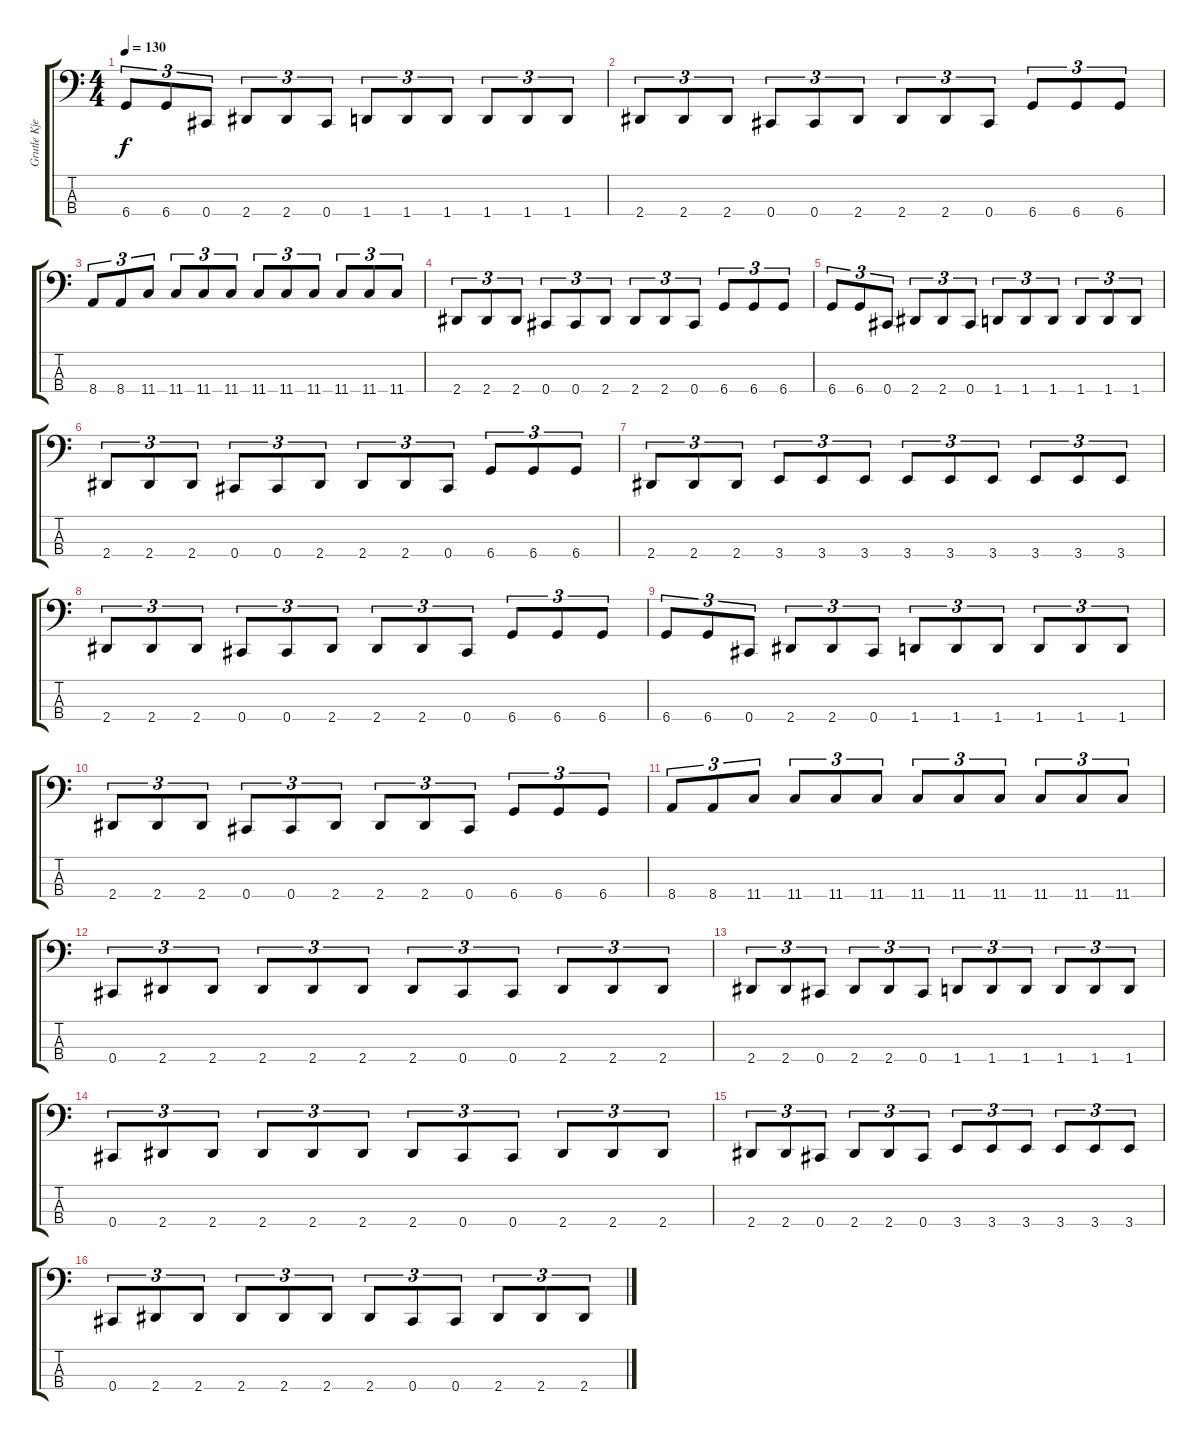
\track ("Grutle Kjellson" "Grutle Kje") {instrument electricbasspick}
\staff {score tabs}
\tuning (E2 B1 Gb1 Db1) {hide}
\ts (4 4)
\tempo 130
\clef f4
\ks c
6.4.8{tu (3 2) dy f} 6.4.8{tu (3 2)} 0.4.8{tu (3 2)} 2.4.8{tu (3 2)} 2.4.8{tu (3 2)} 0.4.8{tu (3 2)} 1.4.8{tu (3 2)} 1.4.8{tu (3 2)} 1.4.8{tu (3 2)} 1.4.8{tu (3 2)} 1.4.8{tu (3 2)} 1.4.8{tu (3 2)} |
2.4.8{tu (3 2)} 2.4.8{tu (3 2)} 2.4.8{tu (3 2)} 0.4.8{tu (3 2)} 0.4.8{tu (3 2)} 2.4.8{tu (3 2)} 2.4.8{tu (3 2)} 2.4.8{tu (3 2)} 0.4.8{tu (3 2)} 6.4.8{tu (3 2)} 6.4.8{tu (3 2)} 6.4.8{tu (3 2)} |
8.4.8{tu (3 2)} 8.4.8{tu (3 2)} 11.4.8{tu (3 2)} 11.4.8{tu (3 2)} 11.4.8{tu (3 2)} 11.4.8{tu (3 2)} 11.4.8{tu (3 2)} 11.4.8{tu (3 2)} 11.4.8{tu (3 2)} 11.4.8{tu (3 2)} 11.4.8{tu (3 2)} 11.4.8{tu (3 2)} |
2.4.8{tu (3 2)} 2.4.8{tu (3 2)} 2.4.8{tu (3 2)} 0.4.8{tu (3 2)} 0.4.8{tu (3 2)} 2.4.8{tu (3 2)} 2.4.8{tu (3 2)} 2.4.8{tu (3 2)} 0.4.8{tu (3 2)} 6.4.8{tu (3 2)} 6.4.8{tu (3 2)} 6.4.8{tu (3 2)} |
6.4.8{tu (3 2)} 6.4.8{tu (3 2)} 0.4.8{tu (3 2)} 2.4.8{tu (3 2)} 2.4.8{tu (3 2)} 0.4.8{tu (3 2)} 1.4.8{tu (3 2)} 1.4.8{tu (3 2)} 1.4.8{tu (3 2)} 1.4.8{tu (3 2)} 1.4.8{tu (3 2)} 1.4.8{tu (3 2)} |
2.4.8{tu (3 2)} 2.4.8{tu (3 2)} 2.4.8{tu (3 2)} 0.4.8{tu (3 2)} 0.4.8{tu (3 2)} 2.4.8{tu (3 2)} 2.4.8{tu (3 2)} 2.4.8{tu (3 2)} 0.4.8{tu (3 2)} 6.4.8{tu (3 2)} 6.4.8{tu (3 2)} 6.4.8{tu (3 2)} |
2.4.8{tu (3 2)} 2.4.8{tu (3 2)} 2.4.8{tu (3 2)} 3.4.8{tu (3 2)} 3.4.8{tu (3 2)} 3.4.8{tu (3 2)} 3.4.8{tu (3 2)} 3.4.8{tu (3 2)} 3.4.8{tu (3 2)} 3.4.8{tu (3 2)} 3.4.8{tu (3 2)} 3.4.8{tu (3 2)} |
2.4.8{tu (3 2)} 2.4.8{tu (3 2)} 2.4.8{tu (3 2)} 0.4.8{tu (3 2)} 0.4.8{tu (3 2)} 2.4.8{tu (3 2)} 2.4.8{tu (3 2)} 2.4.8{tu (3 2)} 0.4.8{tu (3 2)} 6.4.8{tu (3 2)} 6.4.8{tu (3 2)} 6.4.8{tu (3 2)} |
6.4.8{tu (3 2)} 6.4.8{tu (3 2)} 0.4.8{tu (3 2)} 2.4.8{tu (3 2)} 2.4.8{tu (3 2)} 0.4.8{tu (3 2)} 1.4.8{tu (3 2)} 1.4.8{tu (3 2)} 1.4.8{tu (3 2)} 1.4.8{tu (3 2)} 1.4.8{tu (3 2)} 1.4.8{tu (3 2)} |
2.4.8{tu (3 2)} 2.4.8{tu (3 2)} 2.4.8{tu (3 2)} 0.4.8{tu (3 2)} 0.4.8{tu (3 2)} 2.4.8{tu (3 2)} 2.4.8{tu (3 2)} 2.4.8{tu (3 2)} 0.4.8{tu (3 2)} 6.4.8{tu (3 2)} 6.4.8{tu (3 2)} 6.4.8{tu (3 2)} |
8.4.8{tu (3 2)} 8.4.8{tu (3 2)} 11.4.8{tu (3 2)} 11.4.8{tu (3 2)} 11.4.8{tu (3 2)} 11.4.8{tu (3 2)} 11.4.8{tu (3 2)} 11.4.8{tu (3 2)} 11.4.8{tu (3 2)} 11.4.8{tu (3 2)} 11.4.8{tu (3 2)} 11.4.8{tu (3 2)} |
0.4.8{tu (3 2)} 2.4.8{tu (3 2)} 2.4.8{tu (3 2)} 2.4.8{tu (3 2)} 2.4.8{tu (3 2)} 2.4.8{tu (3 2)} 2.4.8{tu (3 2)} 0.4.8{tu (3 2)} 0.4.8{tu (3 2)} 2.4.8{tu (3 2)} 2.4.8{tu (3 2)} 2.4.8{tu (3 2)} |
2.4.8{tu (3 2)} 2.4.8{tu (3 2)} 0.4.8{tu (3 2)} 2.4.8{tu (3 2)} 2.4.8{tu (3 2)} 0.4.8{tu (3 2)} 1.4.8{tu (3 2)} 1.4.8{tu (3 2)} 1.4.8{tu (3 2)} 1.4.8{tu (3 2)} 1.4.8{tu (3 2)} 1.4.8{tu (3 2)} |
0.4.8{tu (3 2)} 2.4.8{tu (3 2)} 2.4.8{tu (3 2)} 2.4.8{tu (3 2)} 2.4.8{tu (3 2)} 2.4.8{tu (3 2)} 2.4.8{tu (3 2)} 0.4.8{tu (3 2)} 0.4.8{tu (3 2)} 2.4.8{tu (3 2)} 2.4.8{tu (3 2)} 2.4.8{tu (3 2)} |
2.4.8{tu (3 2)} 2.4.8{tu (3 2)} 0.4.8{tu (3 2)} 2.4.8{tu (3 2)} 2.4.8{tu (3 2)} 0.4.8{tu (3 2)} 3.4.8{tu (3 2)} 3.4.8{tu (3 2)} 3.4.8{tu (3 2)} 3.4.8{tu (3 2)} 3.4.8{tu (3 2)} 3.4.8{tu (3 2)} |
0.4.8{tu (3 2)} 2.4.8{tu (3 2)} 2.4.8{tu (3 2)} 2.4.8{tu (3 2)} 2.4.8{tu (3 2)} 2.4.8{tu (3 2)} 2.4.8{tu (3 2)} 0.4.8{tu (3 2)} 0.4.8{tu (3 2)} 2.4.8{tu (3 2)} 2.4.8{tu (3 2)} 2.4.8{tu (3 2)}
